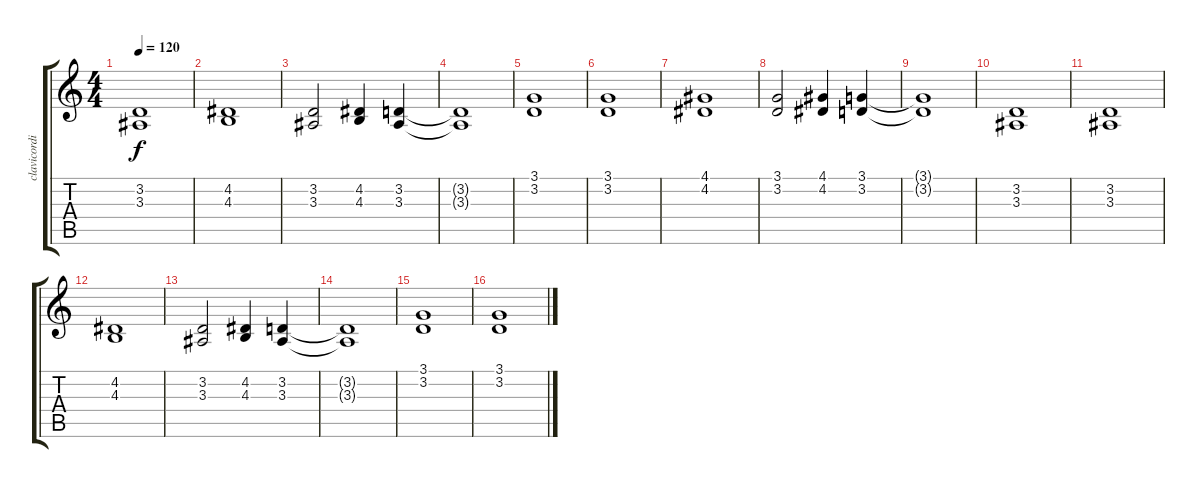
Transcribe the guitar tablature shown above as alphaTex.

\track ("clavicordio" "clavicordi") {instrument churchorgan}
\staff {score tabs}
\tuning (E4 B3 G3 D3 A2 E2) {hide}
\ts (4 4)
\tempo 120
\clef g2
\ks c
(3.2 3.3).1{dy f} |
(4.2 4.3).1 |
(3.2 3.3).2 (4.2 4.3).4 (3.2 3.3).4 |
(3.2{t} 3.3{t}).1 |
(3.1 3.2).1 |
(3.1 3.2).1 |
(4.1 4.2).1 |
(3.1 3.2).2 (4.1 4.2).4 (3.1 3.2).4 |
(3.1{t} 3.2{t}).1 |
(3.2 3.3).1 |
(3.2 3.3).1 |
(4.2 4.3).1 |
(3.2 3.3).2 (4.2 4.3).4 (3.2 3.3).4 |
(3.2{t} 3.3{t}).1 |
(3.1 3.2).1 |
(3.1 3.2).1
